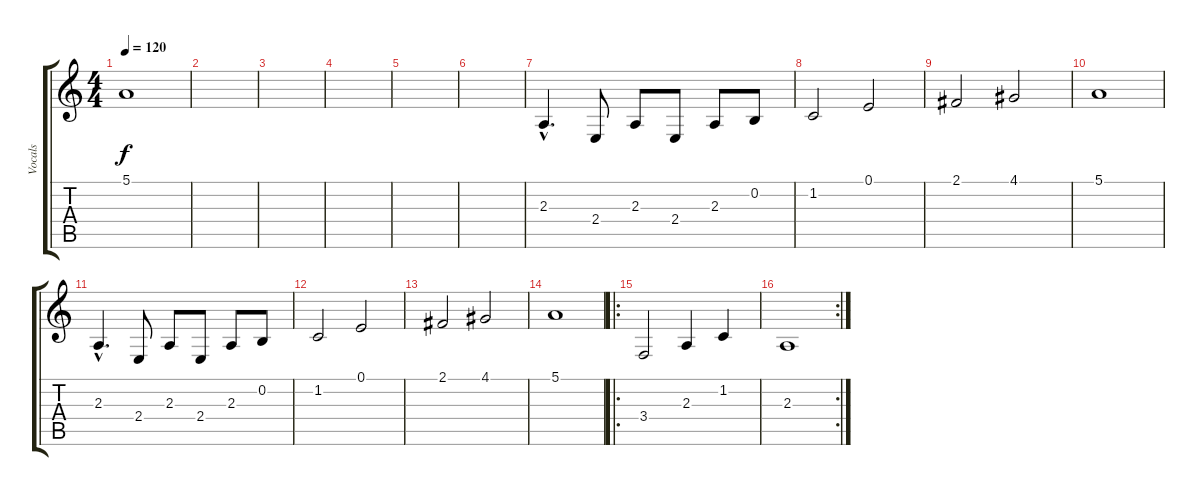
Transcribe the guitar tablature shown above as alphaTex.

\track ("Vocals" "Vocals") {instrument lead2sawtooth}
\staff {score tabs}
\tuning (E4 B3 G3 D3 A2 E2) {hide}
\ts (4 4)
\tempo 120
\clef g2
\ks c
5.1.1{dy f} |
|
|
|
|
|
2.3{hac}.4{d} 2.4.8 2.3.8 2.4.8 2.3.8 0.2.8 |
1.2.2 0.1.2 |
2.1.2 4.1.2 |
5.1.1 |
2.3{hac}.4{d} 2.4.8 2.3.8 2.4.8 2.3.8 0.2.8 |
1.2.2 0.1.2 |
2.1.2 4.1.2 |
5.1.1 |
\ro
3.4.2 2.3.4 1.2.4 |
\rc 2
2.3.1
